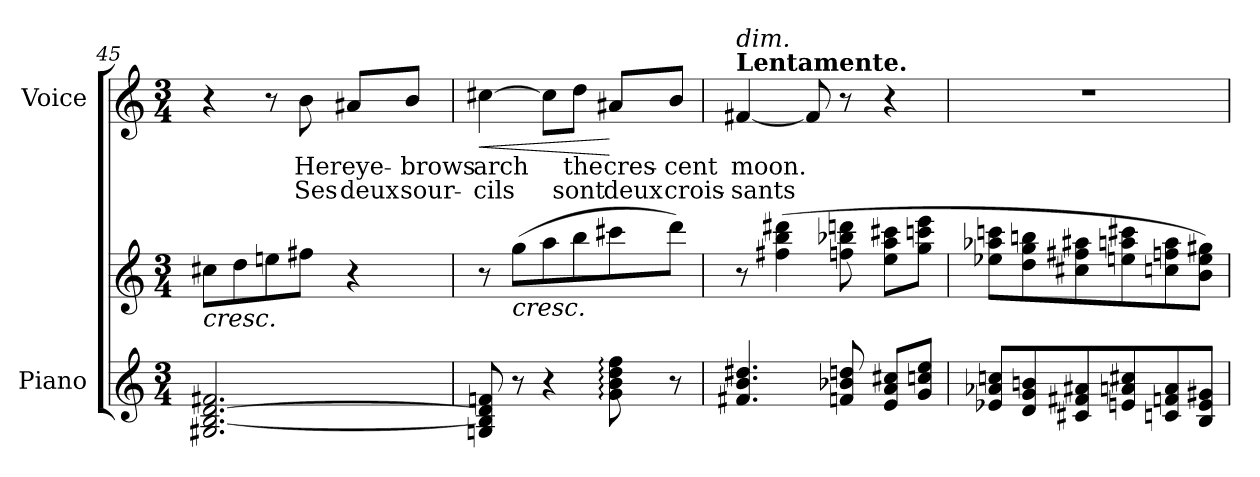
**kern	**kern	**dynam	**kern	**text	**text	**dynam
*part2	*part2	*part2	*part1	*part1	*part1	*part1
*staff3	*staff2	*staff2/3	*staff1	*staff1	*staff1	*staff1
*I"Piano	*	*	*I"Voice	*	*	*
*I'Pno	*	*	*	*	*	*
!!LO:PB:g=z
*clefG2	*clefG2	*	*clefG2	*	*	*
*k[]	*k[]	*	*k[]	*	*	*
*M3/4	*M3/4	*	*M3/4	*	*	*
=45	=45	=45	=45	=45	=45	=45
!	!LO:TX:b:i:t=cresc.	!	!	!	!	!
2.G#X/ [2.B/ [2.d/ 2.f#X/	8cc#X\L	.	4r	.	.	.
.	8dd\	.	.	.	.	.
.	8een\	.	8r	.	.	.
!	!	!	!	!LO:LY:b	!LO:LY:b	!LO:DY:a
!	!	!	!	!	!	!LO:DY:n=1:a
!	!	!	!	!	!	!LO:DY:n=2:a
.	8ff#X\J	.	8b\	Her	Ses	other-dynamics p other-dynamics
!	!	!	!	!LO:LY:b	!LO:LY:b	!
.	4r	.	8a#X/L	eye-	deux	.
!	!	!	!	!LO:LY:b	!LO:LY:b	!
.	.	.	8b/J	-brows	sour-	.
=46	=46	=46	=46	=46	=46	=46
!	!	!	!	!LO:LY:b	!LO:LY:b	!LO:HP:b
8Gn/ 8B/] 8d/] 8fn/	8r	.	[4cc#X\	arch	-cils	<
!	!	!LO:HP:b	!	!	!	!
8r	(>8gg\L	<	.	.	.	.
4r	8aa\	.	8cc#\L]	.	.	.
!	!	!	!	!LO:LY:b	!LO:LY:b	!
.	8bb\	.	8dd\J	the	sont	.
!	!	!LO:DY:b=2	!	!LO:LY:b	!LO:LY:b	!
!	!	!LO:DY:n=1:b=2	!	!	!	!
8g\: 8b\: 8dd\: 8ff\:	8ccc#X\	mf other-dynamics	8a#X/L	cres-	deux	[
!	!	!	!	!LO:LY:b	!LO:LY:b	!
8r	8ddd\J)	.	8b/J	-cent	crois-	.
.	.	[	.	.	.	.
=47	=47	=47	=47	=47	=47	=47
*	*	*	*MM52	*	*	*
!	!	!	!LO:TX:a:B:t=Lentamente.	!	!	!
!	!	!	!LO:TX:a:i:t=dim.	!	!	!
!	!	!LO:DY:b	!	!LO:LY:b	!LO:LY:b	!
!	!	!LO:DY:n=1:b	!	!	!	!
4.f#X/ 4.b/ 4.dd#X/	8r	other-dynamics p	[4f#X/	moon.	-sants	.
.	(>4ff#X\ 4bb\ 4ddd#X\	.	.	.	.	.
.	.	.	8f#/]	.	.	.
8fn/ 8b-X/ 8ddn/	8ffn\ 8bb-X\ 8dddn\	.	8r	.	.	.
8e/ 8a/ 8cc#X/L	8ee\ 8aa\ 8ccc#X\L	.	4r	.	.	.
8g/ 8ccn/ 8ee/J	8gg\ 8cccn\ 8eee\J	.	.	.	.	.
=48	=48	=48	=48	=48	=48	=48
8e-X/ 8a-X/ 8ccn/L	8ee-X\ 8aa-X\ 8cccn\L	.	2.r	.	.	.
8d/ 8g/ 8bn/	8dd\ 8gg\ 8bbn\	.	.	.	.	.
8c#X/ 8f#X/ 8a#X/	8cc#X\ 8ff#X\ 8aa#X\	.	.	.	.	.
8en/ 8an/ 8cc#X/	8een\ 8aan\ 8ccc#X\	.	.	.	.	.
8cn/ 8fn/ 8a/	8ccn\ 8ffn\ 8aa\	.	.	.	.	.
8B/ 8e/ 8g#X/J	8b\ 8ee\ 8gg#X\J)	.	.	.	.	.
=	=	=	=	=	=	=
*-	*-	*-	*-	*-	*-	*-
